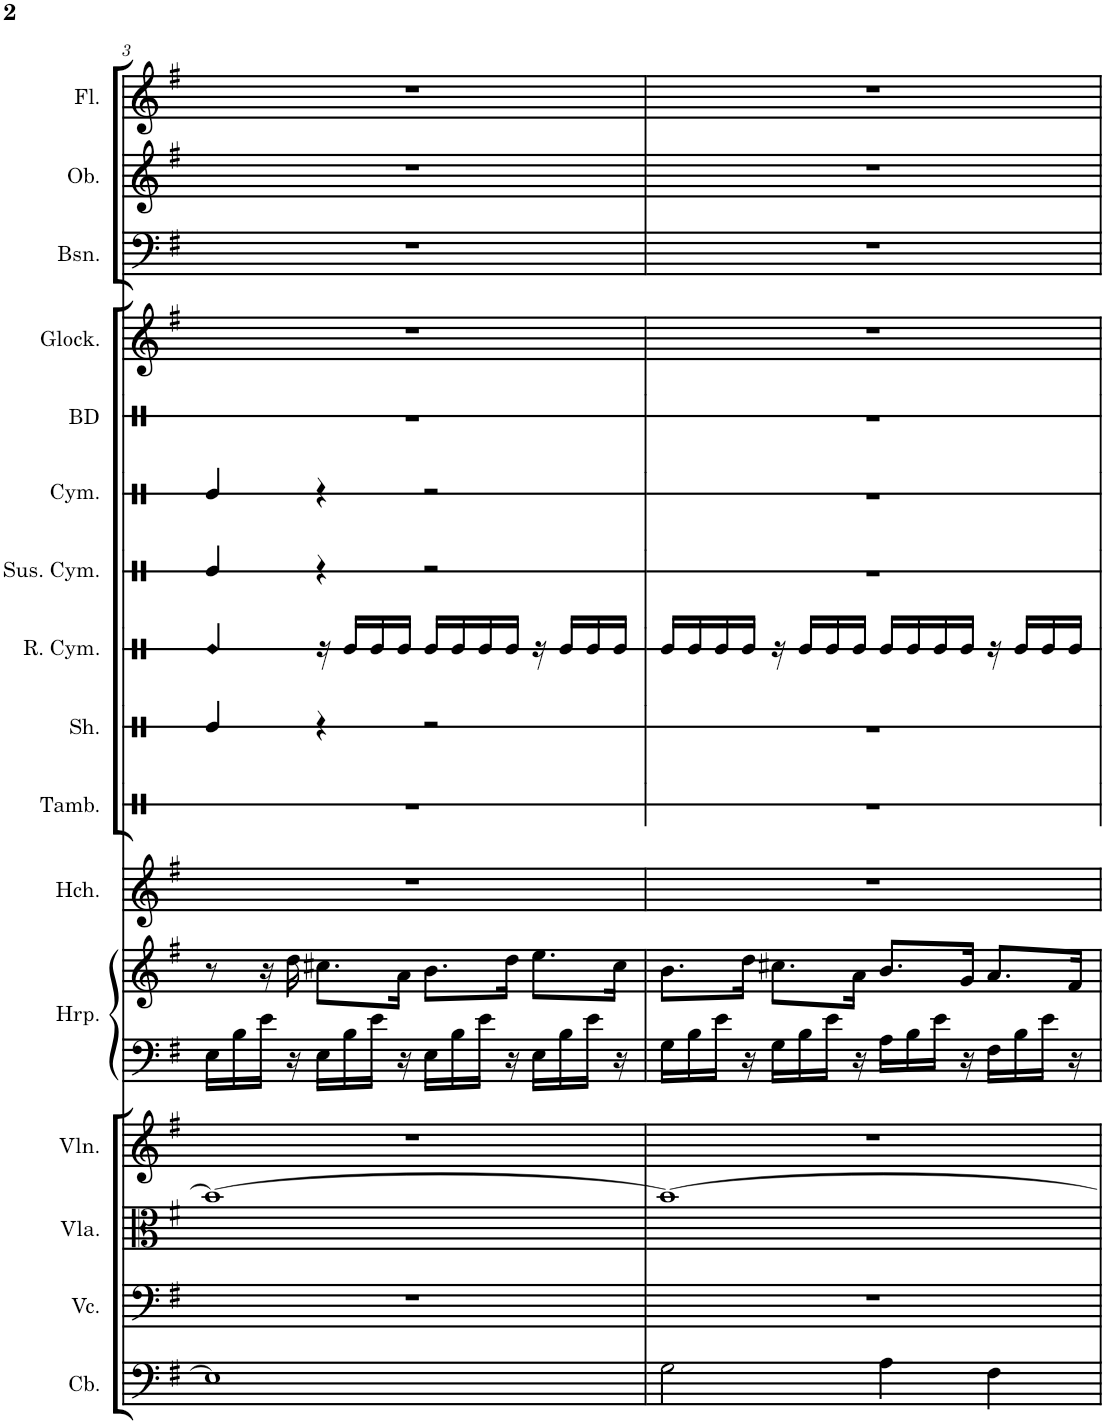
**kern	**kern	**kern	**kern	**kern	**kern	**kern	**kern	**kern	**kern	**kern	**kern	**kern	**kern	**kern	**kern	**kern
*part16	*part15	*part14	*part13	*part12	*part12	*part11	*part10	*part9	*part8	*part7	*part6	*part5	*part4	*part3	*part2	*part1
*staff17	*staff16	*staff15	*staff14	*staff13	*staff12	*staff11	*staff10	*staff9	*staff8	*staff7	*staff6	*staff5	*staff4	*staff3	*staff2	*staff1
*I"Contrabass	*I"Violoncello	*I"Viola	*I"Violin	*I"Harp	*	*I"Harpsichord	*I"Tambourine	*I"Shaker	*I"Ride Cymbal	*I"Suspended Cymbal	*I"Cymbals	*I"Bass Drum	*I"Glockenspiel	*I"Bassoon	*I"Oboe	*I"Flute
*I'Cb.	*I'Vc.	*I'Vla.	*I'Vln.	*I'Hrp.	*	*I'Hch.	*I'Tamb.	*I'Sh.	*I'R. Cym.	*I'Sus. Cym.	*I'Cym.	*I'BD	*I'Glock.	*I'Bsn.	*I'Ob.	*I'Fl.
!!LO:PB:g=z
*clefF4	*clefF4	*clefC3	*clefG2	*clefF4	*clefG2	*clefG2	*clefX	*clefX	*clefX	*clefX	*clefX	*clefX	*clefG2	*clefF4	*clefG2	*clefG2
*Trd7c12	*	*	*	*	*	*	*	*	*	*	*	*	*Trd-14c-24	*	*	*
*k[f#]	*k[f#]	*k[f#]	*k[f#]	*k[f#]	*k[f#]	*k[f#]	*k[]	*k[]	*k[]	*k[]	*k[]	*k[]	*k[f#]	*k[f#]	*k[f#]	*k[f#]
*M4/4	*M4/4	*M4/4	*M4/4	*M4/4	*M4/4	*M4/4	*M4/4	*M4/4	*M4/4	*M4/4	*M4/4	*M4/4	*M4/4	*M4/4	*M4/4	*M4/4
=3	=3	=3	=3	=3	=3	=3	=3	=3	=3	=3	=3	=3	=3	=3	=3	=3
!	!	!	!	!	!	!	!	!	!LO:N:head=diamond	!	!	!	!	!	!	!
1E]	1r	1b_	1r	16E\LL	8r	1r	1r	4Re/	4Re/	4Re/	4Re/	1r	1r	1r	1r	1r
.	.	.	.	16B\	.	.	.	.	.	.	.	.	.	.	.	.
.	.	.	.	16e\JJ	16r	.	.	.	.	.	.	.	.	.	.	.
.	.	.	.	16r	16dd\	.	.	.	.	.	.	.	.	.	.	.
.	.	.	.	16E\LL	8.cc#X^\L	.	.	4r	16r	4r	4r	.	.	.	.	.
.	.	.	.	16B\	.	.	.	.	16Re/LL	.	.	.	.	.	.	.
.	.	.	.	16e\JJ	.	.	.	.	16Re/	.	.	.	.	.	.	.
.	.	.	.	16r	16a\Jk	.	.	.	16Re/JJ	.	.	.	.	.	.	.
.	.	.	.	16E\LL	8.b^\L	.	.	2r	16Re/LL	2r	2r	.	.	.	.	.
.	.	.	.	16B\	.	.	.	.	16Re/	.	.	.	.	.	.	.
.	.	.	.	16e\JJ	.	.	.	.	16Re/	.	.	.	.	.	.	.
.	.	.	.	16r	16dd\Jk	.	.	.	16Re/JJ	.	.	.	.	.	.	.
.	.	.	.	16E\LL	8.ee^\L	.	.	.	16r	.	.	.	.	.	.	.
.	.	.	.	16B\	.	.	.	.	16Re/LL	.	.	.	.	.	.	.
.	.	.	.	16e\JJ	.	.	.	.	16Re/	.	.	.	.	.	.	.
.	.	.	.	16r	16cc#\Jk	.	.	.	16Re/JJ	.	.	.	.	.	.	.
=4	=4	=4	=4	=4	=4	=4	=4	=4	=4	=4	=4	=4	=4	=4	=4	=4
2G\	1r	1b_	1r	16G\LL	8.b^\L	1r	1r	1r	16Re/LL	1r	1r	1r	1r	1r	1r	1r
.	.	.	.	16B\	.	.	.	.	16Re/	.	.	.	.	.	.	.
.	.	.	.	16e\JJ	.	.	.	.	16Re/	.	.	.	.	.	.	.
.	.	.	.	16r	16dd\Jk	.	.	.	16Re/JJ	.	.	.	.	.	.	.
.	.	.	.	16G\LL	8.cc#X^\L	.	.	.	16r	.	.	.	.	.	.	.
.	.	.	.	16B\	.	.	.	.	16Re/LL	.	.	.	.	.	.	.
.	.	.	.	16e\JJ	.	.	.	.	16Re/	.	.	.	.	.	.	.
.	.	.	.	16r	16a\Jk	.	.	.	16Re/JJ	.	.	.	.	.	.	.
4A\	.	.	.	16A\LL	8.b^/L	.	.	.	16Re/LL	.	.	.	.	.	.	.
.	.	.	.	16B\	.	.	.	.	16Re/	.	.	.	.	.	.	.
.	.	.	.	16e\JJ	.	.	.	.	16Re/	.	.	.	.	.	.	.
.	.	.	.	16r	16g/Jk	.	.	.	16Re/JJ	.	.	.	.	.	.	.
4F#\	.	.	.	16F#\LL	8.a^/L	.	.	.	16r	.	.	.	.	.	.	.
.	.	.	.	16B\	.	.	.	.	16Re/LL	.	.	.	.	.	.	.
.	.	.	.	16e\JJ	.	.	.	.	16Re/	.	.	.	.	.	.	.
.	.	.	.	16r	16f#/Jk	.	.	.	16Re/JJ	.	.	.	.	.	.	.
=	=	=	=	=	=	=	=	=	=	=	=	=	=	=	=	=
*-	*-	*-	*-	*-	*-	*-	*-	*-	*-	*-	*-	*-	*-	*-	*-	*-
